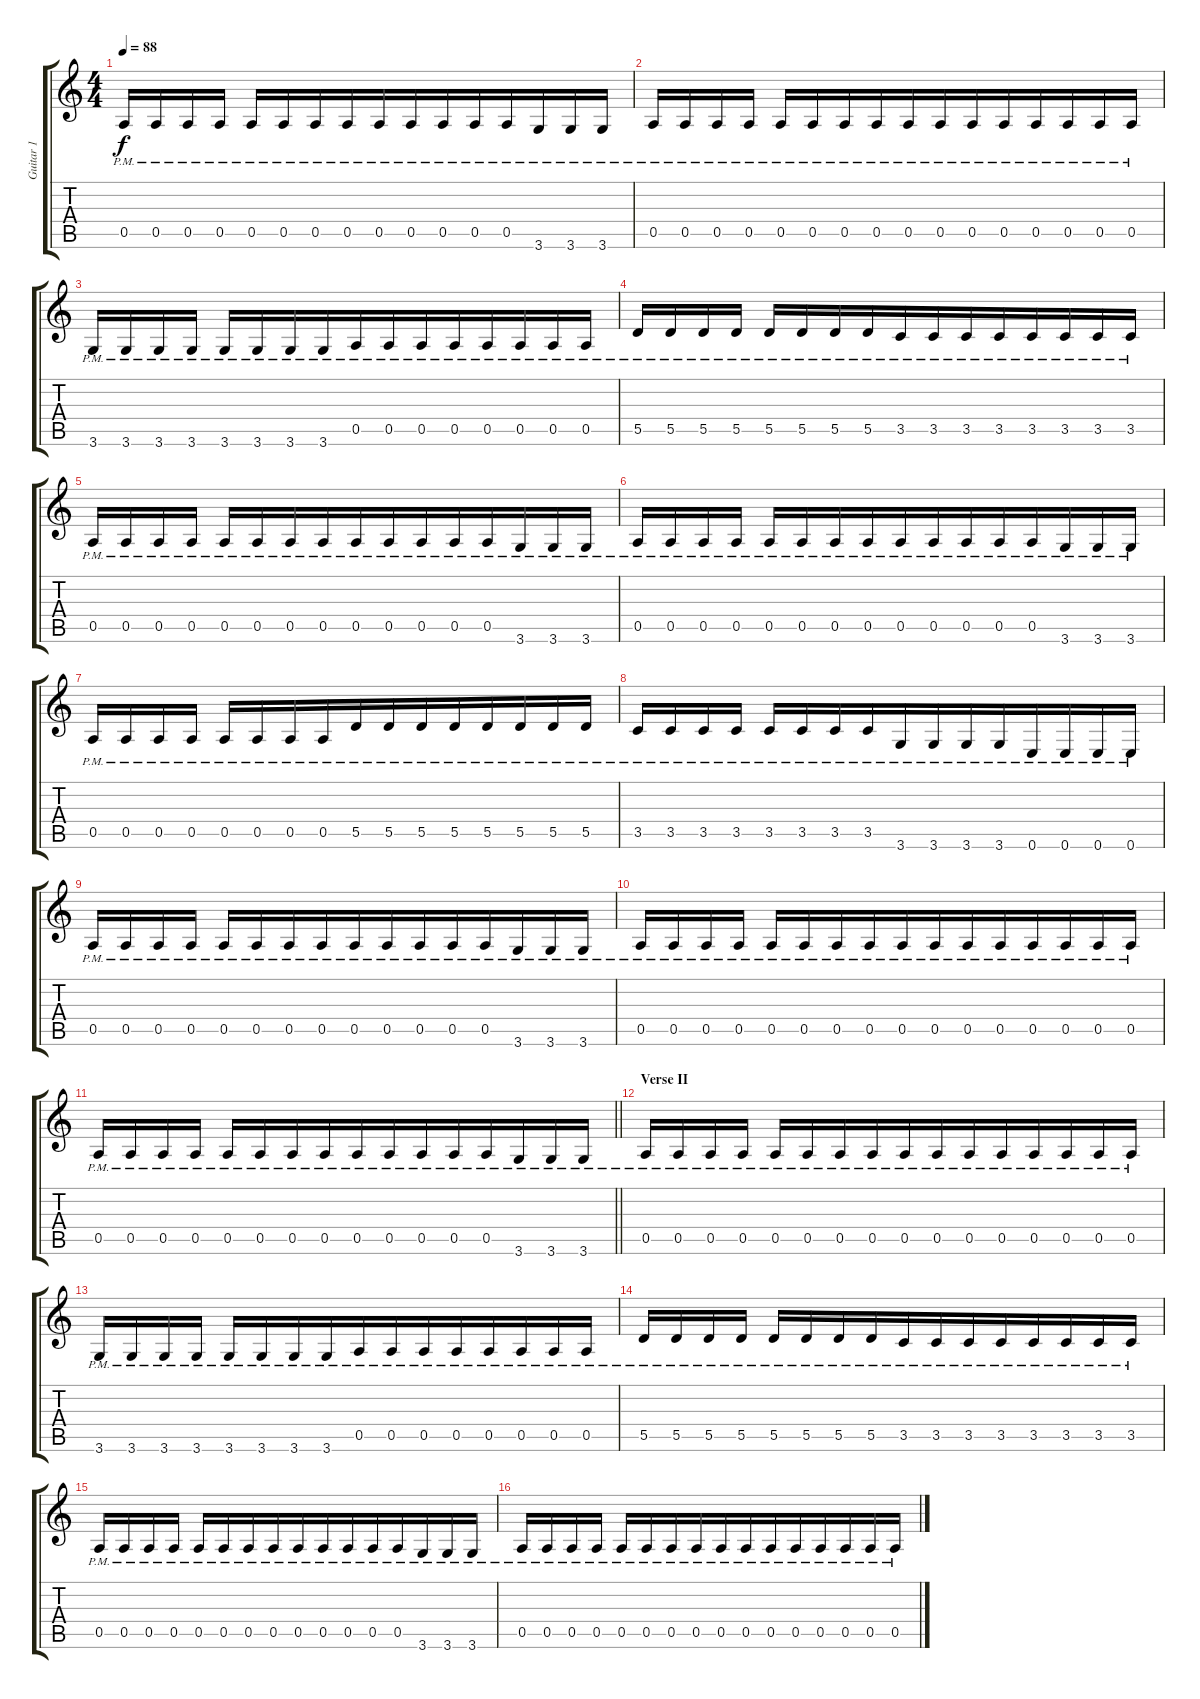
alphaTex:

\track ("Guitar 1" "Guitar 1") {instrument distortionguitar}
\staff {score tabs}
\tuning (E4 B3 G3 D3 A2 E2) {hide}
\ts (4 4)
\tempo 88
\clef g2
\ks aminor
0.5{pm}.16{dy f beam merge} 0.5{pm}.16 0.5{pm}.16 0.5{pm}.16 0.5{pm}.16 0.5{pm}.16 0.5{pm}.16 0.5{pm}.16{beam merge} 0.5{pm}.16{beam merge} 0.5{pm}.16 0.5{pm}.16{beam merge} 0.5{pm}.16{beam merge} 0.5{pm}.16 3.6{pm}.16 3.6{pm}.16{beam merge} 3.6{pm}.16 |
0.5{pm}.16{beam merge} 0.5{pm}.16 0.5{pm}.16 0.5{pm}.16 0.5{pm}.16 0.5{pm}.16 0.5{pm}.16 0.5{pm}.16{beam merge} 0.5{pm}.16{beam merge} 0.5{pm}.16 0.5{pm}.16{beam merge} 0.5{pm}.16{beam merge} 0.5{pm}.16 0.5{pm}.16 0.5{pm}.16{beam merge} 0.5{pm}.16 |
3.6{pm}.16{beam merge} 3.6{pm}.16 3.6{pm}.16 3.6{pm}.16 3.6{pm}.16 3.6{pm}.16 3.6{pm}.16 3.6{pm}.16{beam merge} 0.5{pm}.16{beam merge} 0.5{pm}.16 0.5{pm}.16{beam merge} 0.5{pm}.16{beam merge} 0.5{pm}.16 0.5{pm}.16 0.5{pm}.16{beam merge} 0.5{pm}.16 |
5.5{pm}.16{beam merge} 5.5{pm}.16 5.5{pm}.16 5.5{pm}.16 5.5{pm}.16 5.5{pm}.16 5.5{pm}.16 5.5{pm}.16{beam merge} 3.5{pm}.16{beam merge} 3.5{pm}.16 3.5{pm}.16{beam merge} 3.5{pm}.16{beam merge} 3.5{pm}.16 3.5{pm}.16 3.5{pm}.16{beam merge} 3.5{pm}.16 |
0.5{pm}.16{beam merge} 0.5{pm}.16 0.5{pm}.16 0.5{pm}.16 0.5{pm}.16 0.5{pm}.16 0.5{pm}.16 0.5{pm}.16{beam merge} 0.5{pm}.16{beam merge} 0.5{pm}.16 0.5{pm}.16{beam merge} 0.5{pm}.16{beam merge} 0.5{pm}.16 3.6{pm}.16 3.6{pm}.16{beam merge} 3.6{pm}.16 |
0.5{pm}.16{beam merge} 0.5{pm}.16 0.5{pm}.16 0.5{pm}.16 0.5{pm}.16 0.5{pm}.16 0.5{pm}.16 0.5{pm}.16{beam merge} 0.5{pm}.16{beam merge} 0.5{pm}.16 0.5{pm}.16{beam merge} 0.5{pm}.16{beam merge} 0.5{pm}.16 3.6{pm}.16 3.6{pm}.16{beam merge} 3.6{pm}.16 |
0.5{pm}.16{beam merge} 0.5{pm}.16 0.5{pm}.16 0.5{pm}.16 0.5{pm}.16 0.5{pm}.16 0.5{pm}.16 0.5{pm}.16{beam merge} 5.5{pm}.16{beam merge} 5.5{pm}.16 5.5{pm}.16{beam merge} 5.5{pm}.16{beam merge} 5.5{pm}.16 5.5{pm}.16 5.5{pm}.16{beam merge} 5.5{pm}.16 |
3.5{pm}.16{beam merge} 3.5{pm}.16 3.5{pm}.16 3.5{pm}.16 3.5{pm}.16 3.5{pm}.16 3.5{pm}.16 3.5{pm}.16{beam merge} 3.6{pm}.16{beam merge} 3.6{pm}.16 3.6{pm}.16{beam merge} 3.6{pm}.16{beam merge} 0.6{pm}.16 0.6{pm}.16 0.6{pm}.16{beam merge} 0.6{pm}.16 |
0.5{pm}.16{beam merge} 0.5{pm}.16 0.5{pm}.16 0.5{pm}.16 0.5{pm}.16 0.5{pm}.16 0.5{pm}.16 0.5{pm}.16{beam merge} 0.5{pm}.16{beam merge} 0.5{pm}.16 0.5{pm}.16{beam merge} 0.5{pm}.16{beam merge} 0.5{pm}.16 3.6{pm}.16 3.6{pm}.16{beam merge} 3.6{pm}.16 |
0.5{pm}.16{beam merge} 0.5{pm}.16 0.5{pm}.16 0.5{pm}.16 0.5{pm}.16 0.5{pm}.16 0.5{pm}.16 0.5{pm}.16{beam merge} 0.5{pm}.16{beam merge} 0.5{pm}.16 0.5{pm}.16{beam merge} 0.5{pm}.16{beam merge} 0.5{pm}.16 0.5{pm}.16 0.5{pm}.16{beam merge} 0.5{pm}.16 |
\barLineRight lightlight
0.5{pm}.16{beam merge} 0.5{pm}.16 0.5{pm}.16 0.5{pm}.16 0.5{pm}.16 0.5{pm}.16 0.5{pm}.16 0.5{pm}.16{beam merge} 0.5{pm}.16{beam merge} 0.5{pm}.16 0.5{pm}.16{beam merge} 0.5{pm}.16{beam merge} 0.5{pm}.16 3.6{pm}.16 3.6{pm}.16{beam merge} 3.6{pm}.16 |
\section ("" "Verse II")
0.5{pm}.16{beam merge} 0.5{pm}.16 0.5{pm}.16 0.5{pm}.16 0.5{pm}.16 0.5{pm}.16 0.5{pm}.16 0.5{pm}.16{beam merge} 0.5{pm}.16{beam merge} 0.5{pm}.16 0.5{pm}.16{beam merge} 0.5{pm}.16{beam merge} 0.5{pm}.16 0.5{pm}.16 0.5{pm}.16{beam merge} 0.5{pm}.16 |
3.6{pm}.16{beam merge} 3.6{pm}.16 3.6{pm}.16 3.6{pm}.16 3.6{pm}.16 3.6{pm}.16 3.6{pm}.16 3.6{pm}.16{beam merge} 0.5{pm}.16{beam merge} 0.5{pm}.16 0.5{pm}.16{beam merge} 0.5{pm}.16{beam merge} 0.5{pm}.16 0.5{pm}.16 0.5{pm}.16{beam merge} 0.5{pm}.16 |
5.5{pm}.16{beam merge} 5.5{pm}.16 5.5{pm}.16 5.5{pm}.16 5.5{pm}.16 5.5{pm}.16 5.5{pm}.16 5.5{pm}.16{beam merge} 3.5{pm}.16{beam merge} 3.5{pm}.16 3.5{pm}.16{beam merge} 3.5{pm}.16{beam merge} 3.5{pm}.16 3.5{pm}.16 3.5{pm}.16{beam merge} 3.5{pm}.16 |
0.5{pm}.16{beam merge} 0.5{pm}.16 0.5{pm}.16 0.5{pm}.16 0.5{pm}.16 0.5{pm}.16 0.5{pm}.16 0.5{pm}.16{beam merge} 0.5{pm}.16{beam merge} 0.5{pm}.16 0.5{pm}.16{beam merge} 0.5{pm}.16{beam merge} 0.5{pm}.16 3.6{pm}.16 3.6{pm}.16{beam merge} 3.6{pm}.16 |
0.5{pm}.16{beam merge} 0.5{pm}.16 0.5{pm}.16 0.5{pm}.16 0.5{pm}.16 0.5{pm}.16 0.5{pm}.16 0.5{pm}.16{beam merge} 0.5{pm}.16{beam merge} 0.5{pm}.16 0.5{pm}.16{beam merge} 0.5{pm}.16{beam merge} 0.5{pm}.16 0.5{pm}.16 0.5{pm}.16{beam merge} 0.5{pm}.16
